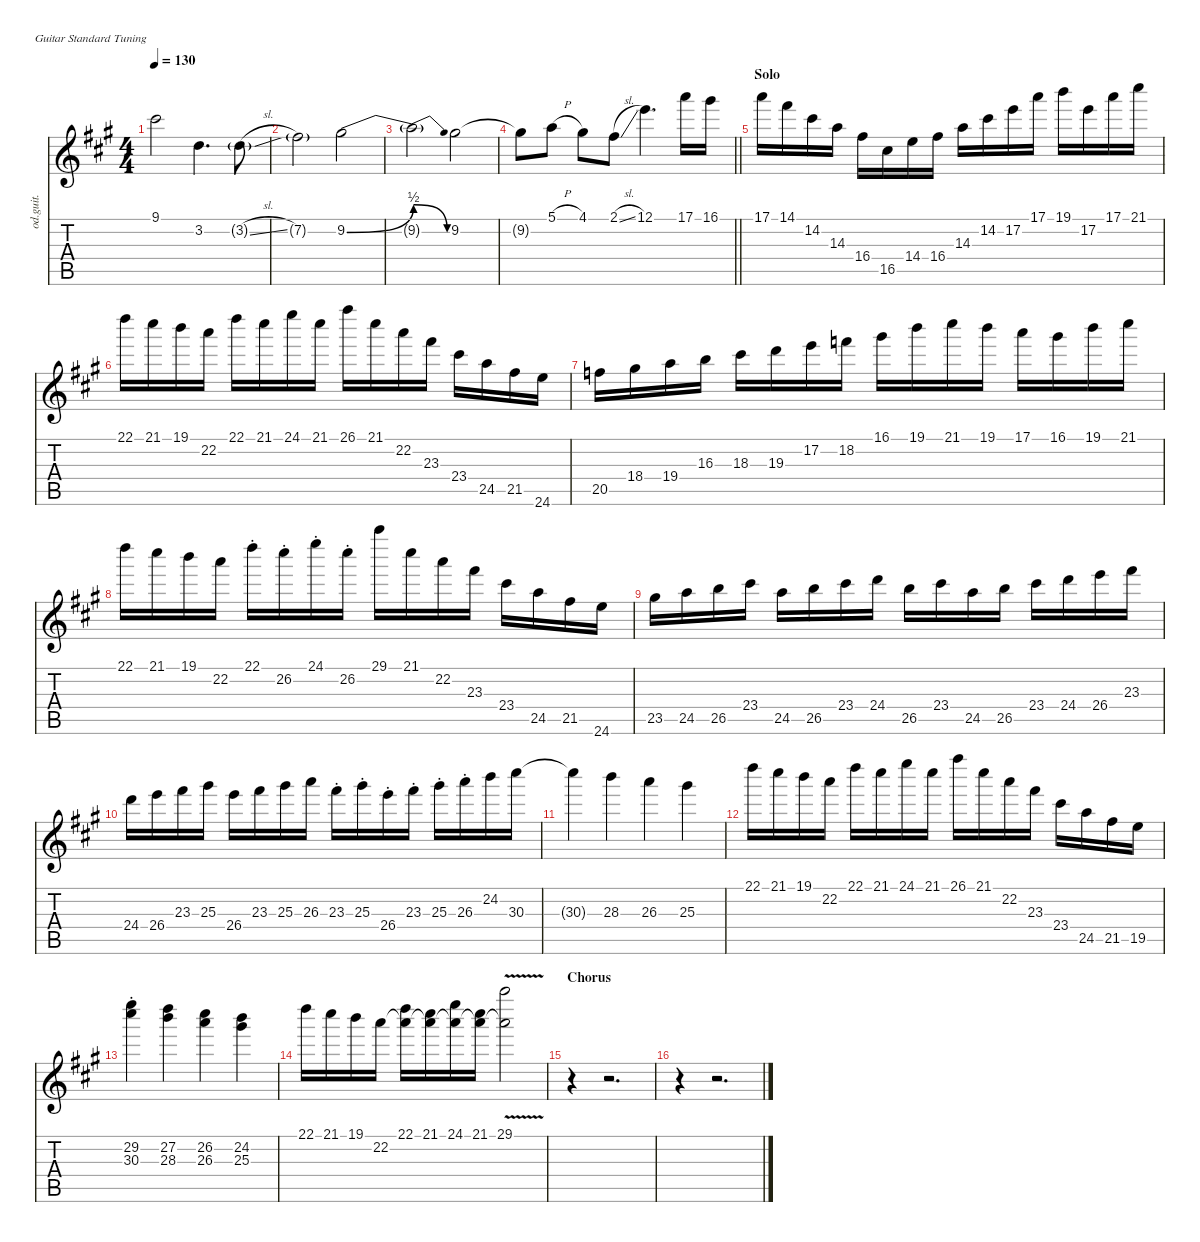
\defaultSystemsLayout 4
\hideDynamics
\bracketExtendMode nobrackets
\track ("Guitar 2" "od.guit.") {instrument overdrivenguitar}
\staff {score tabs}
\tuning (E4 B3 G3 D3 A2 E2)
\ts (4 4)
\tempo 130
\clef g2
\ks a
9.1{t acc #}.2{dy f beam Down} 3.2{acc forcenatural}.4{d beam Down} 3.2{sl g acc forcenatural}.8{dy ff beam Down} |
7.2{g acc #}.2{dy fff beam Down} 9.2{be (bend 0 0 60 2) acc #}.2{dy f beam Down} |
9.2{be (release 0 2 60 0) t}.2{beam Down} 9.2{acc #}.2{beam Down} |
\barLineRight lightlight
9.2{t acc #}.8{beam Down} 5.1{h acc forcenatural}.8{beam Down} 4.1{acc #}.8{beam Down} 2.1{sl acc #}.8{beam Down} 12.1{acc forcenatural}.4{d beam Down} 17.1{acc forcenatural}.16{beam Down} 16.1{acc #}.16{beam Down} |
\section ("" "Solo")
17.1{acc forcenatural}.16{beam Down} 14.1{acc #}.16{beam Down} 14.2{acc #}.16{beam Down} 14.3{acc forcenatural}.16{beam Down} 16.4{acc #}.16{beam Down} 16.5{acc #}.16{beam Down} 14.4{acc forcenatural}.16{beam Down} 16.4{acc #}.16{beam Down} 14.3{acc forcenatural}.16{beam Down} 14.2{acc #}.16{beam Down} 17.2{acc forcenatural}.16{beam Down} 17.1{acc forcenatural}.16{beam Down} 19.1{acc forcenatural}.16{beam Down} 17.2{acc forcenatural}.16{beam Down} 17.1{acc forcenatural}.16{beam Down} 21.1{acc #}.16{beam Down} |
22.1{acc forcenatural}.16{beam Down} 21.1{acc #}.16{beam Down} 19.1{acc forcenatural}.16{beam Down} 22.2{acc forcenatural}.16{beam Down} 22.1{acc forcenatural}.16{beam Down} 21.1{acc #}.16{beam Down} 24.1{acc forcenatural}.16{beam Down} 21.1{acc #}.16{beam Down} 26.1{acc #}.16{beam Down} 21.1{acc #}.16{beam Down} 22.2{acc forcenatural}.16{beam Down} 23.3{acc #}.16{beam Down} 23.4{acc #}.16{beam Down} 24.5{acc forcenatural}.16{beam Down} 21.5{acc #}.16{beam Down} 24.6{acc forcenatural}.16{beam Down} |
20.5{acc forcenatural}.16{beam Down} 18.4{acc #}.16{beam Down} 19.4{acc forcenatural}.16{beam Down} 16.3{acc forcenatural}.16{beam Down} 18.3{acc #}.16{beam Down} 19.3{acc forcenatural}.16{beam Down} 17.2{acc forcenatural}.16{beam Down} 18.2{acc forcenatural}.16{beam Down} 16.1{acc #}.16{beam Down} 19.1{acc forcenatural}.16{beam Down} 21.1{acc #}.16{beam Down} 19.1{acc forcenatural}.16{beam Down} 17.1{acc forcenatural}.16{beam Down} 16.1{acc #}.16{beam Down} 19.1{acc forcenatural}.16{beam Down} 21.1{acc #}.16{beam Down} |
22.1{acc forcenatural}.16{beam Down} 21.1{acc #}.16{beam Down} 19.1{acc forcenatural}.16{beam Down} 22.2{acc forcenatural}.16{beam Down} 22.1{st acc forcenatural}.16{beam Down} 26.2{st acc #}.16{beam Down} 24.1{st acc forcenatural}.16{beam Down} 26.2{st acc #}.16{beam Down} 29.1{acc forcenatural}.16{beam Down} 21.1{acc #}.16{beam Down} 22.2{acc forcenatural}.16{beam Down} 23.3{acc #}.16{beam Down} 23.4{acc #}.16{beam Down} 24.5{acc forcenatural}.16{beam Down} 21.5{acc #}.16{beam Down} 24.6{acc forcenatural}.16{beam Down} |
23.5{acc #}.16{beam Down} 24.5{acc forcenatural}.16{beam Down} 26.5{acc forcenatural}.16{beam Down} 23.4{acc #}.16{beam Down} 24.5{acc forcenatural}.16{beam Down} 26.5{acc forcenatural}.16{beam Down} 23.4{acc #}.16{beam Down} 24.4{acc forcenatural}.16{beam Down} 26.5{acc forcenatural}.16{beam Down} 23.4{acc #}.16{beam Down} 24.5{acc forcenatural}.16{beam Down} 26.5{acc forcenatural}.16{beam Down} 23.4{acc #}.16{beam Down} 24.4{acc forcenatural}.16{beam Down} 26.4{acc forcenatural}.16{beam Down} 23.3{acc #}.16{beam Down} |
24.4{acc forcenatural}.16{beam Down} 26.4{acc forcenatural}.16{beam Down} 23.3{acc #}.16{beam Down} 25.3{acc #}.16{beam Down} 26.4{acc forcenatural}.16{beam Down} 23.3{acc #}.16{beam Down} 25.3{acc #}.16{beam Down} 26.3{acc forcenatural}.16{beam Down} 23.3{st acc #}.16{beam Down} 25.3{st acc #}.16{beam Down} 26.4{st acc forcenatural}.16{beam Down} 23.3{st acc #}.16{beam Down} 25.3{st acc #}.16{beam Down} 26.3{st acc forcenatural}.16{beam Down} 24.2{acc forcenatural}.16{beam Down} 30.3{acc #}.16{beam Down} |
30.3{t acc #}.4{beam Down} 28.3{acc forcenatural}.4{beam Down} 26.3{acc forcenatural}.4{beam Down} 25.3{acc #}.4{beam Down} |
22.1{acc forcenatural}.16{beam Down} 21.1{acc #}.16{beam Down} 19.1{acc forcenatural}.16{beam Down} 22.2{acc forcenatural}.16{beam Down} 22.1{acc forcenatural}.16{beam Down} 21.1{acc #}.16{beam Down} 24.1{acc forcenatural}.16{beam Down} 21.1{acc #}.16{beam Down} 26.1{acc #}.16{beam Down} 21.1{acc #}.16{beam Down} 22.2{acc forcenatural}.16{beam Down} 23.3{acc #}.16{beam Down} 23.4{acc #}.16{beam Down} 24.5{acc forcenatural}.16{beam Down} 21.5{acc #}.16{beam Down} 19.5{acc forcenatural}.16{beam Down} |
(29.2{st acc forcenatural} 30.3{st acc #}).4{beam Down} (27.2{acc forcenatural} 28.3{acc forcenatural}).4{beam Down} (26.2{acc #} 26.3{acc forcenatural}).4{beam Down} (24.2{acc forcenatural} 25.3{acc #}).4{beam Down} |
22.1{acc forcenatural}.16{beam Down} 21.1{acc #}.16{beam Down} 19.1{acc forcenatural}.16{beam Down} 22.2{acc forcenatural}.16{beam Down} (22.1{acc forcenatural} 22.2{t acc forcenatural}).16{beam Down} (21.1{acc #} 22.2{t acc forcenatural}).16{beam Down} (24.1{acc forcenatural} 22.2{t acc forcenatural}).16{beam Down} (21.1{acc #} 22.2{t acc forcenatural}).16{beam Down} (29.1{v acc forcenatural} 22.2{t acc forcenatural}).2{beam Down} |
\section ("" "Chorus")
r.4{beam Down} r.2{d beam Down} |
r.4{beam Down} r.2{d beam Down}
